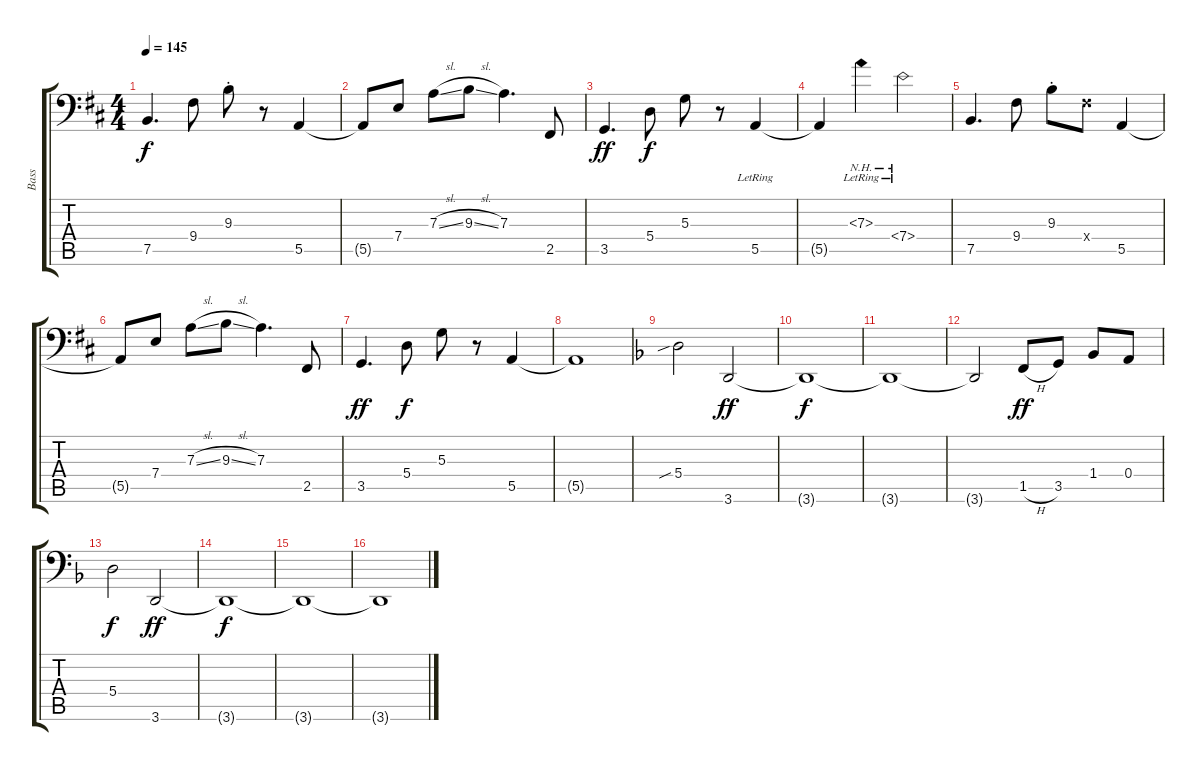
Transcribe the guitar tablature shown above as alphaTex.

\track ("Bass" "Bass") {instrument electricbassfinger}
\staff {score tabs}
\tuning (C3 G2 D2 A1 E1 B0) {hide}
\ts (4 4)
\tempo 145
\clef f4
\ks d
7.5.4{d dy f} 9.4.8 9.3{st}.8 r.8 5.5.4 |
5.5{t}.8 7.4.8 7.3{sl}.8 9.3{sl}.8 7.3.4{d} 2.5.8 |
3.5.4{d dy ff} 5.4.8{dy f} 5.3.8 r.8 5.5{lr}.4 |
5.5{t}.4 7.3{nh lr}.4{instrument electricbassfinger} 7.4{nh lr}.2 |
7.5.4{d instrument electricbassfinger} 9.4.8 9.3{st}.8 9.4{x}.8 5.5.4 |
5.5{t}.8 7.4.8 7.3{sl}.8 9.3{sl}.8 7.3.4{d} 2.5.8 |
3.5.4{d dy ff} 5.4.8{dy f} 5.3.8 r.8 5.5.4 |
5.5{t}.1 |
\ks f
5.4{sib}.2 3.6.2{dy ff} |
3.6{t}.1{dy f} |
3.6{t}.1 |
3.6{t}.2 1.5{h}.8{dy ff} 3.5.8 1.4.8 0.4.8 |
5.4.2{dy f} 3.6.2{dy ff} |
3.6{t}.1{dy f} |
3.6{t}.1 |
3.6{t}.1
